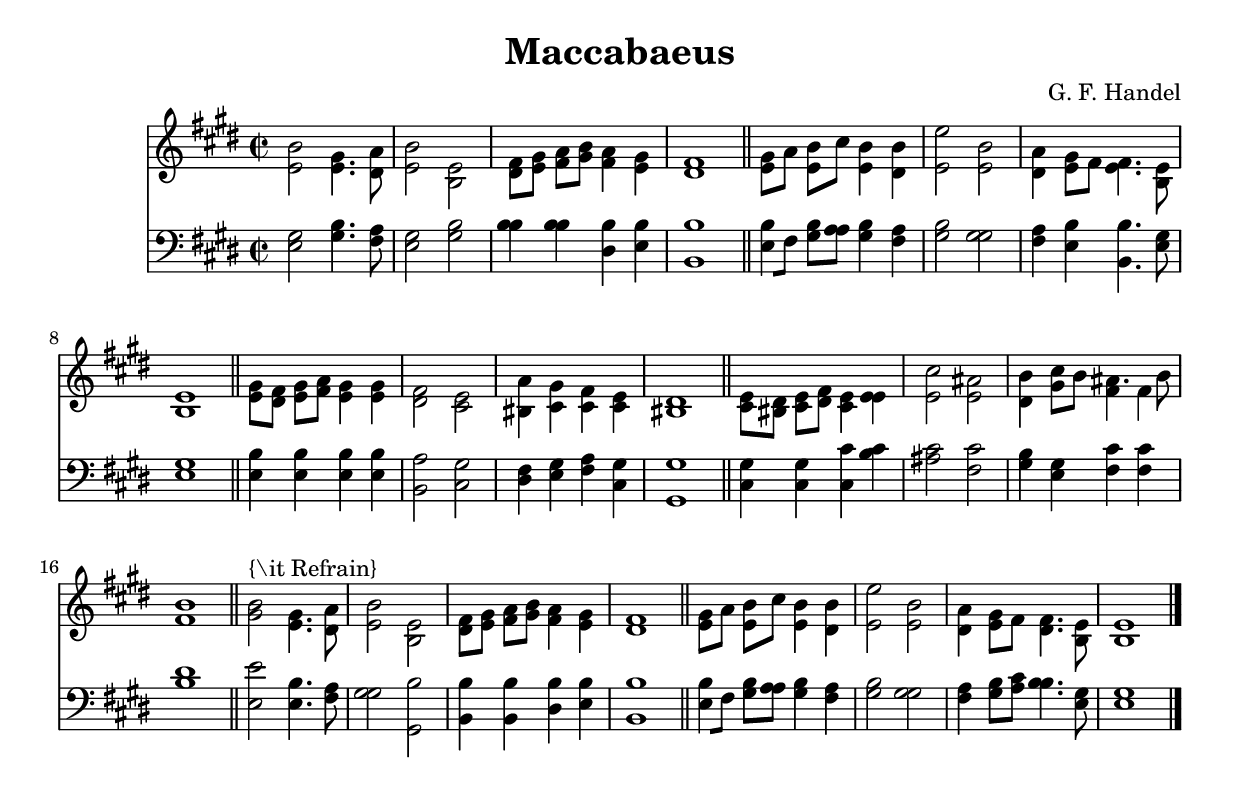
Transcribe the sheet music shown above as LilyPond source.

\header {
filename =  "maccabaeus.ly";
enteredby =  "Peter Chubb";
composer =  "G. F. Handel";
date =  "1680";
title =  "Maccabaeus";
metre =  "10 11. 11 11. and refrain";
}

\version "1.3.117";

sop=\notes \relative c'' {
	b2 gis4. a8  |b2 e,2 |
	[fis8 gis] [a b] a4 gis |
	fis1 \bar "||";
	[gis8 a] [b cis] b4 b |
	e2 b |
	a4 [gis8 fis] fis4. e8 |
	e1 \bar "||";
	[gis8 fis] [gis a] gis4 gis |
	fis2 e |
	a4 gis fis e | dis1 \bar "||";
	[e8 dis] [e fis] e4 e | cis'2 ais |
	b4 [cis8 b] ais4. b8 | b1 \bar "||";
	
	b2^"{\it Refrain}" gis4. a8 | b2 e, |
	[fis8 gis] [a b] a4 gis | fis1 \bar "||";
	[gis8 a] [b cis] b4 b | e2 b |
	a4 [gis8 fis] fis4. e8 | e1 \bar "|.";
}

alt=\notes \relative c'{
	e2 e4. dis8 | e2 b |
	[dis8 e] [fis gis] fis4 e | dis1 |
	e4 e e dis | e2 e |
	dis4 e e4. b8 | b1 |
	[e8 dis] [e fis] e4 e |
	dis2 cis |
	bis4 cis cis cis | bis1 |
	[cis8 bis] [cis dis] cis4 e4|
	e2 e2 |
	dis4 gis fis fis | fis1 |
	gis2 e4. dis8 | e2 b2 |
	[dis8 e] [fis gis] fis4 e | dis1 |
	e4 e e dis | e2 e | dis4 e dis4. b8 | b1 |
}

ten=\notes \relative c' {
	gis2 b4. a8 | gis2 b |
	b4 b b b | b1 |
	b4 [b8 a] b4 a | b2 gis |
	a4 b b4. gis8 | gis1 |
	b4 b b b | a2 gis | fis4 gis a gis | gis1 |
	gis4 gis cis cis | cis2 cis |
	b4 gis cis cis | dis1 |
	e2 b4. a8 | gis2 b2 |
	b4 b b b | b1 | 
	b4 [b8 a] b4 a | b2 gis | 
	a4 [b8 cis] b4. gis8 | gis1|
}

bass=\notes \relative c {
	e2 gis4. fis8 | e2 gis |
	b4 b dis, e | b1 \bar "||";
	[e8 fis] [gis a] gis4 fis | gis2 gis |
	fis4 e b4. e8 | e1 \bar "||";
	e4 e e e | b2 cis |
	dis4 e fis cis |
	gis1 \bar "||";
	cis4 cis cis b' | ais2 fis |
	gis4 e fis fis | b1 \bar "||";
	e,2 e4. fis8 | gis2 gis,2 |
	b4 b dis e | b1 \bar "||";
	[e8 fis] [gis a] gis4 fis | gis2 gis |
	fis4 [gis8 a] b4. e,8 | e1 \bar "|.";
}

global =  \notes {
	\time 2/2;
	\property Staff.timeSignatureStyle = "C"
	\key e \major;
}

upperStaff =  \context Staff = upper {
	\global
	\clef "treble";
	\context Staff <
	      {\voiceOne \sop }
	      {\voiceTwo \alt }
	>
}

lowerStaff =  \context Staff = lower {
	\global
	\clef "bass";
	\context Staff <
	    {\voiceOne \ten }
	    {\voiceTwo \bass }
	>
}

\score {
	<
		\upperStaff
		\lowerStaff
	>
	\paper {
	}
}
